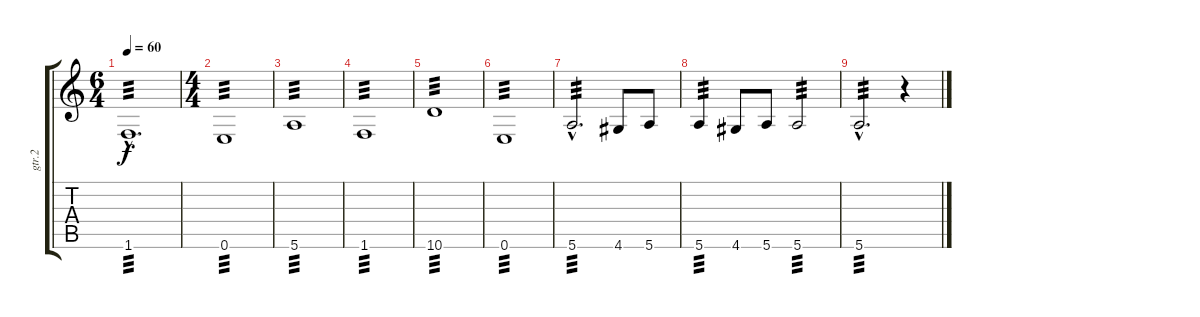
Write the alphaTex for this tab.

\track ("gtr.2" "gtr.2") {instrument distortionguitar}
\staff {score tabs}
\tuning (E4 B3 G3 D3 A2 E2) {hide}
\ts (6 4)
\tempo 60
\clef g2
\ks c
1.6{hac}.1{d tp 3 dy f instrument distortionguitar} |
\ts (4 4)
0.6.1{tp 3} |
5.6.1{tp 3} |
1.6.1{tp 3} |
10.6.1{tp 3} |
0.6.1{tp 3} |
5.6{hac}.2{d tp 3} 4.6.8 5.6.8 |
5.6.4{tp 3} 4.6.8 5.6.8 5.6.2{tp 3} |
5.6{hac}.2{d tp 3} r.4
